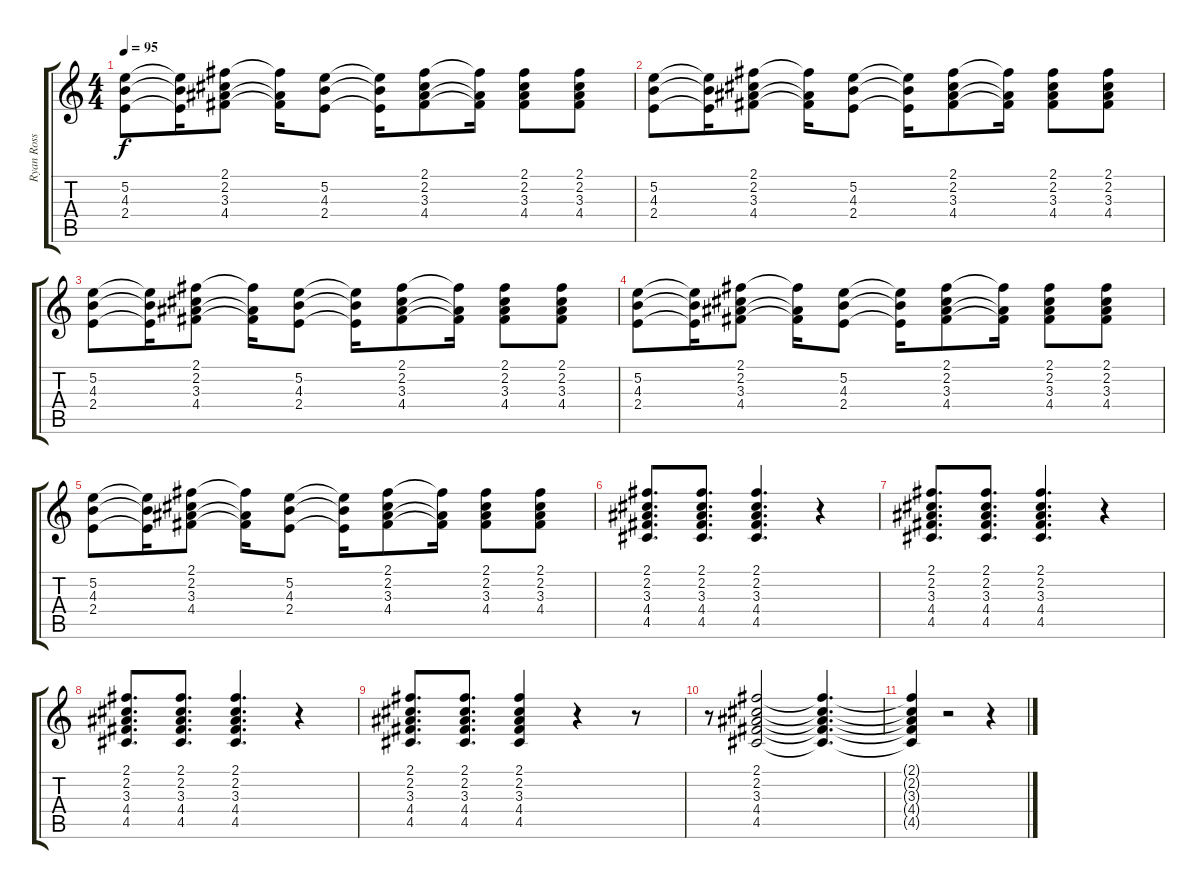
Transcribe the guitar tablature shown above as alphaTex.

\track ("Ryan Ross" "Ryan Ross") {instrument electricguitarclean}
\staff {score tabs}
\tuning (E4 B3 G3 D3 A2 E2) {hide}
\ts (4 4)
\tempo 95
\clef g2
\ks c
(5.2 4.3 2.4).8{dy f} (5.2{t} 4.3{t} 2.4{t}).16 (2.1 2.2 3.3 4.4).8 (2.1{t} 3.3{t} 4.4{t}).16 (5.2 4.3 2.4).8 (5.2{t} 4.3{t} 2.4{t}).16 (2.1 2.2 3.3 4.4).8 (2.1{t} 3.3{t} 4.4{t}).16 (2.1 2.2 3.3 4.4).8 (2.1 2.2 3.3 4.4).8 |
(5.2 4.3 2.4).8 (5.2{t} 4.3{t} 2.4{t}).16 (2.1 2.2 3.3 4.4).8 (2.1{t} 3.3{t} 4.4{t}).16 (5.2 4.3 2.4).8 (5.2{t} 4.3{t} 2.4{t}).16 (2.1 2.2 3.3 4.4).8 (2.1{t} 3.3{t} 4.4{t}).16 (2.1 2.2 3.3 4.4).8 (2.1 2.2 3.3 4.4).8 |
(5.2 4.3 2.4).8 (5.2{t} 4.3{t} 2.4{t}).16 (2.1 2.2 3.3 4.4).8 (2.1{t} 3.3{t} 4.4{t}).16 (5.2 4.3 2.4).8 (5.2{t} 4.3{t} 2.4{t}).16 (2.1 2.2 3.3 4.4).8 (2.1{t} 3.3{t} 4.4{t}).16 (2.1 2.2 3.3 4.4).8 (2.1 2.2 3.3 4.4).8 |
(5.2 4.3 2.4).8 (5.2{t} 4.3{t} 2.4{t}).16 (2.1 2.2 3.3 4.4).8 (2.1{t} 3.3{t} 4.4{t}).16 (5.2 4.3 2.4).8 (5.2{t} 4.3{t} 2.4{t}).16 (2.1 2.2 3.3 4.4).8 (2.1{t} 3.3{t} 4.4{t}).16 (2.1 2.2 3.3 4.4).8 (2.1 2.2 3.3 4.4).8 |
(5.2 4.3 2.4).8 (5.2{t} 4.3{t} 2.4{t}).16 (2.1 2.2 3.3 4.4).8 (2.1{t} 3.3{t} 4.4{t}).16 (5.2 4.3 2.4).8 (5.2{t} 4.3{t} 2.4{t}).16 (2.1 2.2 3.3 4.4).8 (2.1{t} 3.3{t} 4.4{t}).16 (2.1 2.2 3.3 4.4).8 (2.1 2.2 3.3 4.4).8 |
(2.1 2.2 3.3 4.4 4.5).8{d} (2.1 2.2 3.3 4.4 4.5).8{d} (2.1 2.2 3.3 4.4 4.5).4{d} r.4 |
(2.1 2.2 3.3 4.4 4.5).8{d} (2.1 2.2 3.3 4.4 4.5).8{d} (2.1 2.2 3.3 4.4 4.5).4{d} r.4 |
(2.1 2.2 3.3 4.4 4.5).8{d} (2.1 2.2 3.3 4.4 4.5).8{d} (2.1 2.2 3.3 4.4 4.5).4{d} r.4 |
(2.1 2.2 3.3 4.4 4.5).8{d} (2.1 2.2 3.3 4.4 4.5).8{d} (2.1 2.2 3.3 4.4 4.5).4 r.4 r.8 |
r.8 (2.1 2.2 3.3 4.4 4.5).2 (2.1{t} 2.2{t} 3.3{t} 4.4{t} 4.5{t}).4{d} |
(2.1{t} 2.2{t} 3.3{t} 4.4{t} 4.5{t}).4 r.2 r.4
